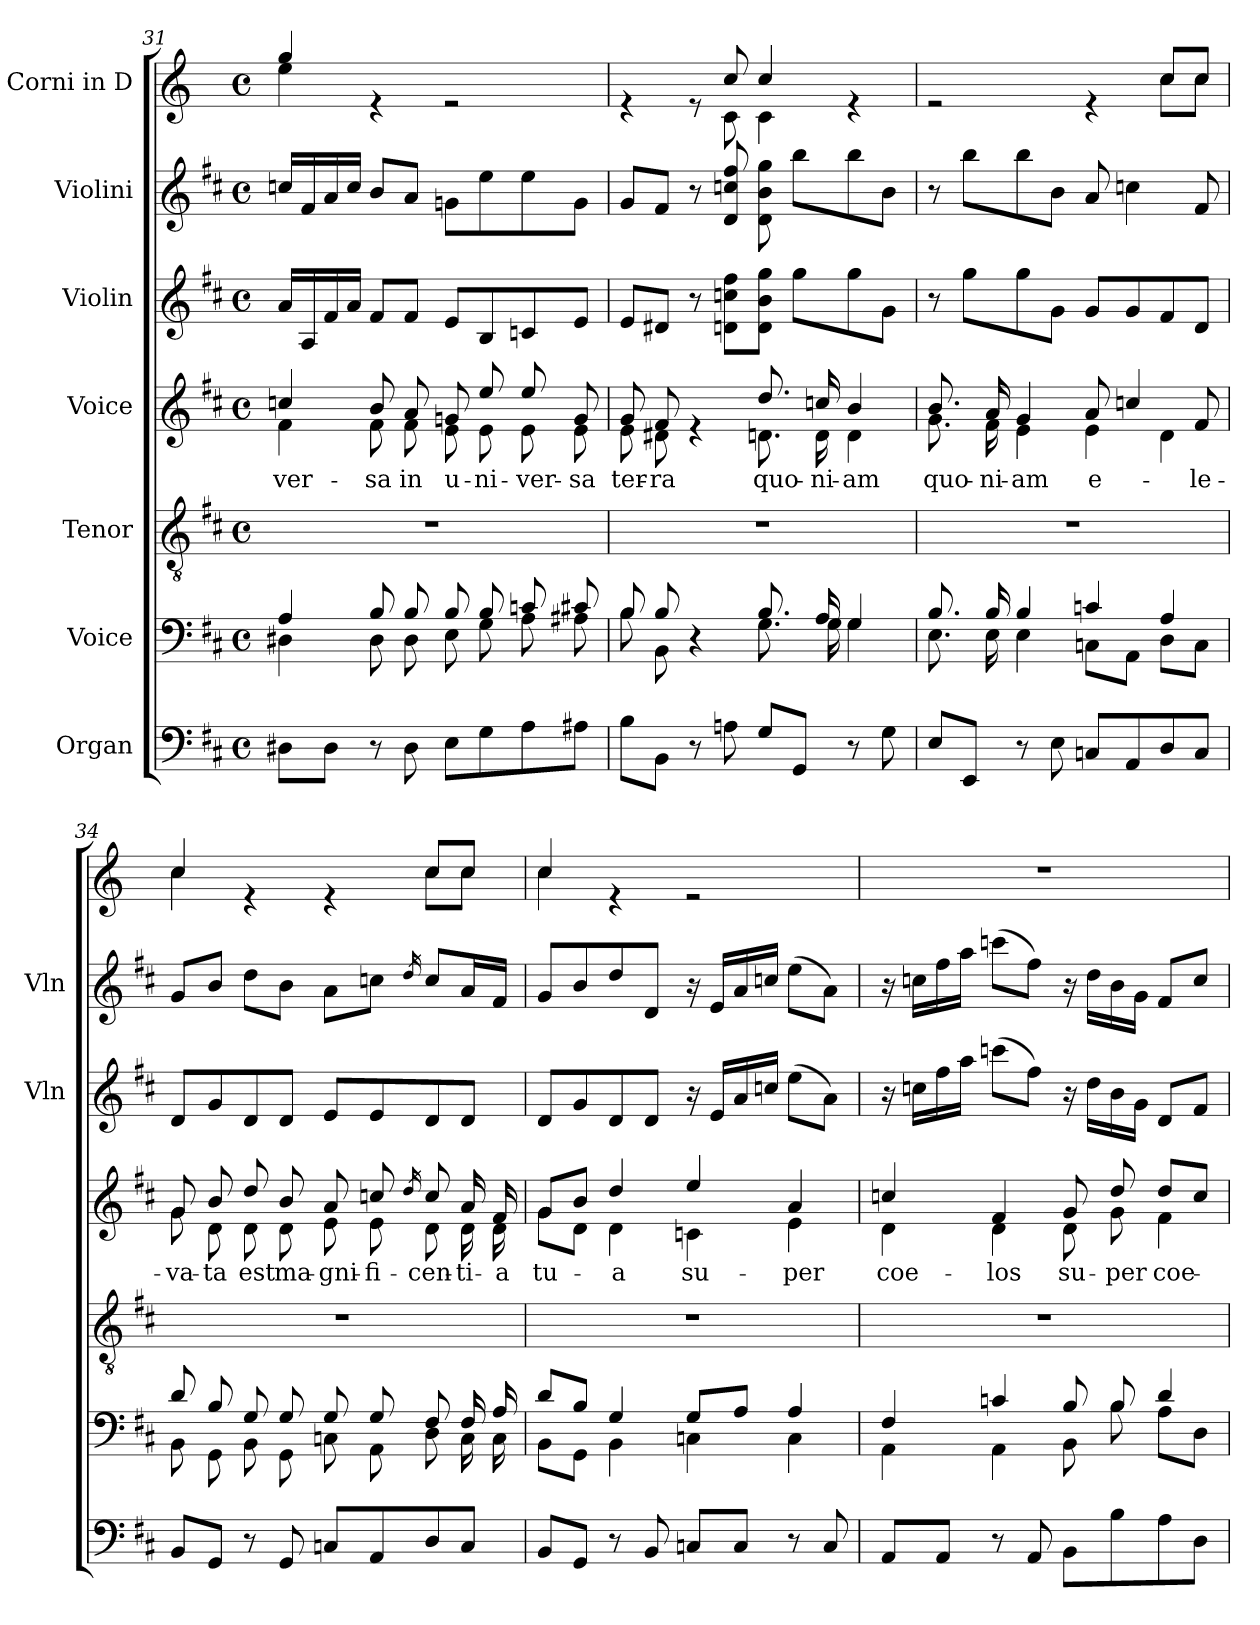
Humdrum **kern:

**kern	**kern	**kern	**kern	**text	**kern	**kern	**kern
*part7	*part6	*part5	*part4	*part4	*part3	*part2	*part1
*staff7	*staff6	*staff5	*staff4	*staff4	*staff3	*staff2	*staff1
*I"Organ	*I"Voice	*I"Tenor	*I"Voice	*	*I"Violin	*I"Violini	*I"Corni in D
*	*	*	*	*	*I'Vln	*I'Vln	*
*clefF4	*clefF4	*clefGv2	*clefG2	*	*clefG2	*clefG2	*clefG2
*	*	*	*	*	*	*	*ITrd6c10
*k[f#c#]	*k[f#c#]	*k[f#c#]	*k[f#c#]	*	*k[f#c#]	*k[f#c#]	*k[f#c#]
*M4/4	*M4/4	*M4/4	*M4/4	*	*M4/4	*M4/4	*M4/4
*met(c)	*met(c)	*met(c)	*met(c)	*	*met(c)	*met(c)	*met(c)
=31	=31	=31	=31	=31	=31	=31	=31
*	*^	*	*	*	*	*	*
!	!	!	!	!	!LO:LY:b	!	!	!
*	*	*	*	*^	*	*	*	*^
8D#X\L	4A/	4D#X\	1r	4ccn/	4f#\	-ver-	16a/LL	16ccn/LL	4a/	4f#\
.	.	.	.	.	.	.	16A/	16f#/	.	.
8D#\J	.	.	.	.	.	.	16f#/	16a/	.	.
.	.	.	.	.	.	.	16a/JJ	16cc/JJ	.	.
!	!	!	!	!	!	!LO:LY:b	!	!	!	!
8r	8B/	8D#\	.	8b/	8f#\	-sa	8f#/L	8b/L	4re	2.ryy
!	!	!	!	!	!	!LO:LY:b	!	!	!	!
8D#\	8B/	8D#\	.	8a/	8f#\	in	8f#/J	8a/J	.	.
!	!	!	!	!	!	!LO:LY:b	!	!	!	!
8E\L	8B/	8E\	.	8gn/	8e\	u-	8e/L	8gn\L	2re	.
!	!	!	!	!	!	!LO:LY:b	!	!	!	!
8G\	8B/	8G\	.	8ee/	8e\	-ni-	8B/	8ee\	.	.
!	!	!	!	!	!	!LO:LY:b	!	!	!	!
8A\	8cn/	8A\	.	8ee/	8e\	-ver-	8cn/	8ee\	.	.
!	!	!	!	!	!	!LO:LY:b	!	!	!	!
8A#X\J	8c#X/	8A#X\	.	8g/	8e\	-sa	8e/J	8g\J	.	.
=32	=32	=32	=32	=32	=32	=32	=32	=32	=32	=32
!	!	!	!	!	!	!LO:LY:b	!	!	!	!
8B\L	8B/	8B\	1r	8g/	8e\	ter-	8e/L	8g/L	4re	4.ryy
!	!	!	!	!	!	!LO:LY:b	!	!	!	!
8BB\J	8B/	8BB\	.	8f#/	8d#X\	-ra	8d#X/J	8f#/J	.	.
8r	4r	4ryy	.	4re	4ryy	.	8r	8r	8re	.
8An\	.	.	.	.	.	.	8dn\ 8ccn\ 8ff#\L	8d/ 8ccn/ 8ff#/	8d/	8D\
!	!	!	!	!	!	!LO:LY:b	!	!	!	!
8G/L	8.B/	8.G\	.	8.dd/	8.dn\	quo-	8d\ 8b\ 8gg\J	8d\ 8b\ 8gg\	4d/	4D\
8GG/J	.	.	.	.	.	.	8gg\L	8bb\L	.	.
!	!	!	!	!	!	!LO:LY:b	!	!	!	!
.	16A/	16G\	.	16ccn/	16d\	-ni-	.	.	.	.
!	!	!	!	!	!	!LO:LY:b	!	!	!	!
8r	4G/	4G\	.	4b/	4d\	-am	8gg\	8bb\	4re	4ryy
8G\	.	.	.	.	.	.	8g\J	8b\J	.	.
!!LO:LB:g=z	!!
=33	=33	=33	=33	=33	=33	=33	=33	=33	=33	=33
!	!	!	!	!	!	!LO:LY:b	!	!	!	!
8E/L	8.B/	8.E\	1r	8.b/	8.g\	quo-	8r	8r	2re	2.ryy
8EE/J	.	.	.	.	.	.	8gg\L	8bb\L	.	.
!	!	!	!	!	!	!LO:LY:b	!	!	!	!
.	16B/	16E\	.	16a/	16f#\	-ni-	.	.	.	.
!	!	!	!	!	!	!LO:LY:b	!	!	!	!
8r	4B/	4E\	.	4g/	4e\	-am	8gg\	8bb\	.	.
8E\	.	.	.	.	.	.	8g\J	8b\J	.	.
!	!	!	!	!	!	!LO:LY:b	!	!	!	!
8Cn/L	4cn/	8Cn\L	.	8a/	4e\	e-	8g/L	8a/	4re	.
8AA/	.	8AA\J	.	4ccn/	.	.	8g/	4ccn\	.	.
8D/	4A/	8D\L	.	.	4d\	.	8f#/	.	8d/L	8d\L
!	!	!	!	!	!	!LO:LY:b	!	!	!	!
8C/J	.	8C\J	.	8f#/	.	-le-	8d/J	8f#/	8d/J	8d\J
=34	=34	=34	=34	=34	=34	=34	=34	=34	=34	=34
!	!	!	!	!	!	!LO:LY:b	!	!	!	!
8BB/L	8d/	8BB\	1r	8g/	8g\	-va-	8d/L	8g/L	4d/	4d\
!	!	!	!	!	!	!LO:LY:b	!	!	!	!
8GG/J	8B/	8GG\	.	8b/	8d\	-ta	8g/	8b/J	.	.
!	!	!	!	!	!	!LO:LY:b	!	!	!	!
8r	8G/	8BB\	.	8dd/	8d\	est	8d/	8dd\L	4re	2ryy
!	!	!	!	!	!	!LO:LY:b	!	!	!	!
8GG/	8G/	8GG\	.	8b/	8d\	ma-	8d/J	8b\J	.	.
!	!	!	!	!	!	!LO:LY:b	!	!	!	!
8Cn/L	8G/	8Cn\	.	8a/	8e\	-gni-	8e/L	8a\L	4re	.
!	!	!	!	!	!	!LO:LY:b	!	!	!	!
8AA/	8G/	8AA\	.	8ccn/	8e\	-fi-	8e/	8ccn\J	.	.
.	.	.	.	16qdd/	.	.	.	16qdd/	.	.
!	!	!	!	!	!	!LO:LY:b	!	!	!	!
8D/	8F#/	8D\	.	8cc/	8d\	-cen-	8d/	8cc/L	8d/L	8d\L
!	!	!	!	!	!	!LO:LY:b	!	!	!	!
8C/J	16F#/	16C\	.	16a/	16d\	-ti-	8d/J	16a/L	8d/J	8d\J
!	!	!	!	!	!	!LO:LY:b	!	!	!	!
.	16A/	16C\	.	16f#/	16d\	-a	.	16f#/JJ	.	.
=35	=35	=35	=35	=35	=35	=35	=35	=35	=35	=35
!	!	!	!	!	!	!LO:LY:b	!	!	!	!
8BB/L	8d/L	8BB\L	1r	8g/L	8g\L	tu-	8d/L	8g/L	4d/	4d\
8GG/J	8B/J	8GG\J	.	8b/J	8d\J	.	8g/	8b/	.	.
!	!	!	!	!	!	!LO:LY:b	!	!	!	!
8r	4G/	4BB\	.	4dd/	4d\	-a	8d/	8dd/	4re	2.ryy
8BB/	.	.	.	.	.	.	8d/J	8d/J	.	.
!	!	!	!	!	!	!LO:LY:b	!	!	!	!
8Cn/L	8G/L	4Cn\	.	4ee/	4cn\	su-	16r	16r	2re	.
.	.	.	.	.	.	.	16e/LL	16e/LL	.	.
8C/J	8A/J	.	.	.	.	.	16a/	16a/	.	.
.	.	.	.	.	.	.	16ccn/JJ	16ccn/JJ	.	.
!	!	!	!	!	!	!LO:LY:b	!	!	!	!
8r	4A/	4C\	.	4a/	4e\	-per	(8ee\L	(8ee\L	.	.
8C/	.	.	.	.	.	.	8a\J)	8a\J)	.	.
*	*	*	*	*	*	*	*	*	*v	*v
!!LO:PB:g=z
=36	=36	=36	=36	=36	=36	=36	=36	=36	=36
!	!	!	!	!	!	!LO:LY:b	!	!	!
8AA/L	4F#/	4AA\	1r	4ccn/	4d\	coe-	16r	16r	1r
.	.	.	.	.	.	.	16ccn\LL	16ccn\LL	.
8AA/J	.	.	.	.	.	.	16ff#\	16ff#\	.
.	.	.	.	.	.	.	16aa\JJ	16aa\JJ	.
!	!	!	!	!	!	!LO:LY:b	!	!	!
8r	4cn/	4AA\	.	4f#/	4d\	-los	(8cccn\L	(8cccn\L	.
8AA/	.	.	.	.	.	.	8ff#\J)	8ff#\J)	.
!	!	!	!	!	!	!LO:LY:b	!	!	!
8BB\L	8B/	8BB\	.	8g/	8d\	su-	16r	16r	.
.	.	.	.	.	.	.	16dd\LL	16dd\LL	.
!	!	!	!	!	!	!LO:LY:b	!	!	!
8B\	8B/	8B\	.	8dd/	8g\	-per	16b\	16b\	.
.	.	.	.	.	.	.	16g\JJ	16g\JJ	.
!	!	!	!	!	!	!LO:LY:b	!	!	!
8A\	4d/	8A\L	.	8dd/L	4f#\	coe-	8d/L	8f#/L	.
8D\J	.	8D\J	.	8cc/J	.	.	8f#/J	8cc/J	.
*	*v	*v	*	*v	*v	*	*	*	*
=	=	=	=	=	=	=	=
*-	*-	*-	*-	*-	*-	*-	*-
